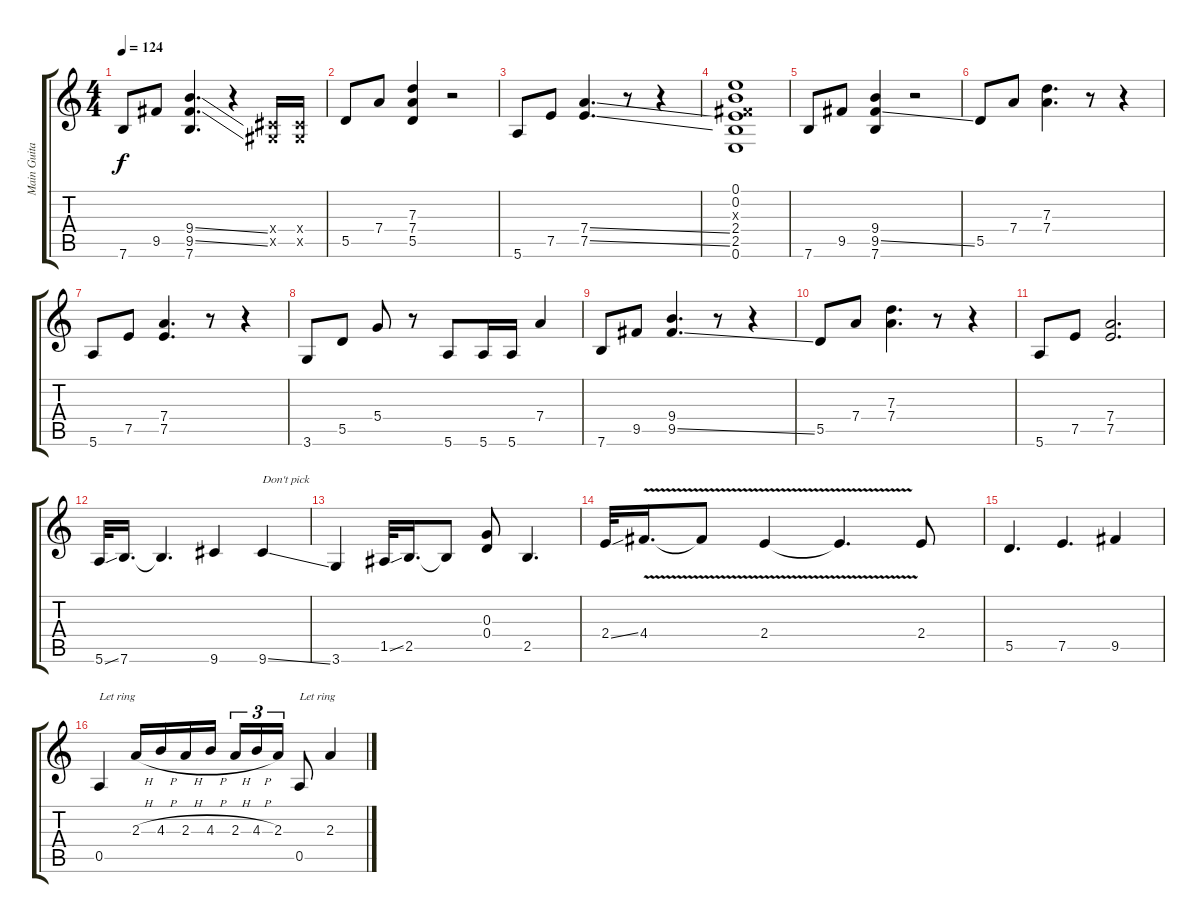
\track ("Main Guitar" "Main Guita") {instrument overdrivenguitar}
\staff {score tabs}
\tuning (E4 B3 G3 D3 A2 E2) {hide}
\ts (4 4)
\tempo 124
\clef g2
\ks c
7.6.8{dy f} 9.5.8 (9.4{ss} 9.5{ss} 7.6).4{d} r.4 (-1.4{x} -1.5{x}).16 (-1.4{x} -1.5{x}).16 |
5.5.8 7.4.8 (7.3 7.4 5.5).4 r.2 |
5.6.8 7.5.8 (7.4{ss} 7.5{ss}).4{d} r.8 r.4 |
(0.1 0.2 -1.3{x} 2.4 2.5 0.6).1 |
7.6.8 9.5.8 (9.4 9.5{ss} 7.6).4 r.2 |
5.5.8 7.4.8 (7.3 7.4).4{d} r.8 r.4 |
5.6.8 7.5.8 (7.4 7.5).4{d} r.8 r.4 |
3.6.8 5.5.8 5.4.8 r.8 5.6.8 5.6.16 5.6.16 7.4.4 |
7.6.8 9.5.8 (9.4 9.5{ss}).4{d} r.8 r.4 |
5.5.8 7.4.8 (7.3 7.4).4{d} r.8 r.4 |
5.6.8 7.5.8 (7.4 7.5).2{d} |
5.6{ss}.32 7.6.16{d} 7.6{t}.4{d} 9.6.4 9.6{ss}.4{txt "Don't pick"} |
3.6.4 1.5{ss}.32 2.5.16{d} 2.5{t}.8 (0.3 0.4).8 2.5.4{d} |
2.4{ss}.32 4.4{v}.16{d} 4.4{t}.8 2.4{v}.4 2.4{t}.4{d} 2.4.8 |
5.5.4{d} 7.5.4{d} 9.5.4 |
0.5.4{txt "Let ring"} 2.3{h}.16 4.3{h}.16 2.3{h}.16 4.3{h}.16 2.3{h}.16{tu (3 2)} 4.3{h}.16{tu (3 2)} 2.3.16{tu (3 2)} 0.5.8{txt "Let ring"} 2.3.4
